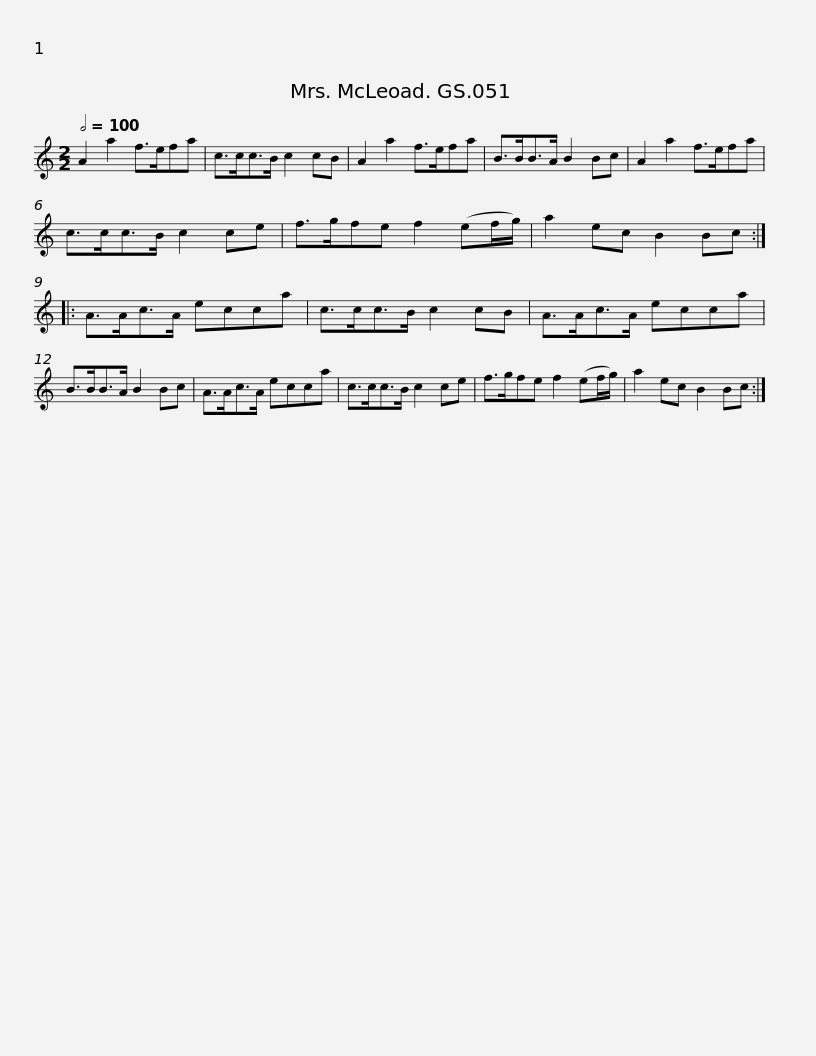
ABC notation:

X:1
L:1/8
Q:1/2=100
M:2/2
I:linebreak $
K:C
V:1 treble
V:1
 A2 a2 f>efa | c>cc>B c2 cB | A2 a2 f>efa | B>BB>A B2 Bc | A2 a2 f>efa | %5
 c>cc>B c2 ce |$ f>gfe f2 (ef/g/) | a2 ec B2 Bc :: A>Ac>A ecca | c>cc>B c2 cB | %10
 A>Ac>A ecca |$ B>BB>A B2 Bc | A>Ac>A ecca | c>cc>B c2 ce | f>gfe f2 (ef/g/) | %15
 a2 ec B2 Bc :| %16
